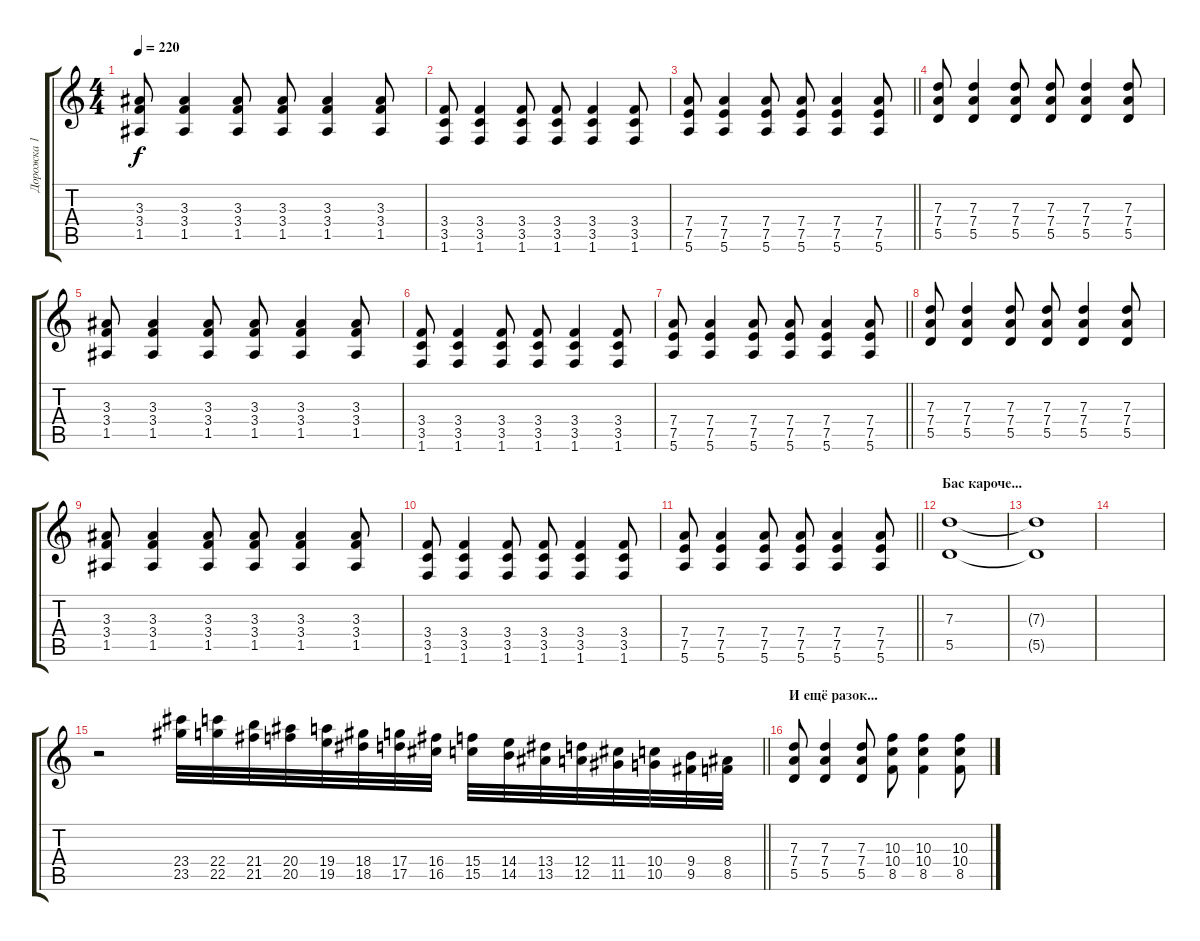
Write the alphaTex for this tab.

\track ("Дорожка 1" "Дорожка 1") {instrument overdrivenguitar}
\staff {score tabs}
\tuning (E4 B3 G3 D3 A2 E2) {hide}
\ts (4 4)
\tempo 220
\clef g2
\ks c
(3.3 3.4 1.5).8{dy f} (3.3 3.4 1.5).4 (3.3 3.4 1.5).8 (3.3 3.4 1.5).8 (3.3 3.4 1.5).4 (3.3 3.4 1.5).8 |
(3.4 3.5 1.6).8 (3.4 3.5 1.6).4 (3.4 3.5 1.6).8 (3.4 3.5 1.6).8 (3.4 3.5 1.6).4 (3.4 3.5 1.6).8 |
\barLineRight lightlight
(7.4 7.5 5.6).8 (7.4 7.5 5.6).4 (7.4 7.5 5.6).8 (7.4 7.5 5.6).8 (7.4 7.5 5.6).4 (7.4 7.5 5.6).8 |
(7.3 7.4 5.5).8 (7.3 7.4 5.5).4 (7.3 7.4 5.5).8 (7.3 7.4 5.5).8 (7.3 7.4 5.5).4 (7.3 7.4 5.5).8 |
(3.3 3.4 1.5).8 (3.3 3.4 1.5).4 (3.3 3.4 1.5).8 (3.3 3.4 1.5).8 (3.3 3.4 1.5).4 (3.3 3.4 1.5).8 |
(3.4 3.5 1.6).8 (3.4 3.5 1.6).4 (3.4 3.5 1.6).8 (3.4 3.5 1.6).8 (3.4 3.5 1.6).4 (3.4 3.5 1.6).8 |
\barLineRight lightlight
(7.4 7.5 5.6).8 (7.4 7.5 5.6).4 (7.4 7.5 5.6).8 (7.4 7.5 5.6).8 (7.4 7.5 5.6).4 (7.4 7.5 5.6).8 |
(7.3 7.4 5.5).8 (7.3 7.4 5.5).4 (7.3 7.4 5.5).8 (7.3 7.4 5.5).8 (7.3 7.4 5.5).4 (7.3 7.4 5.5).8 |
(3.3 3.4 1.5).8 (3.3 3.4 1.5).4 (3.3 3.4 1.5).8 (3.3 3.4 1.5).8 (3.3 3.4 1.5).4 (3.3 3.4 1.5).8 |
(3.4 3.5 1.6).8 (3.4 3.5 1.6).4 (3.4 3.5 1.6).8 (3.4 3.5 1.6).8 (3.4 3.5 1.6).4 (3.4 3.5 1.6).8 |
\barLineRight lightlight
(7.4 7.5 5.6).8 (7.4 7.5 5.6).4 (7.4 7.5 5.6).8 (7.4 7.5 5.6).8 (7.4 7.5 5.6).4 (7.4 7.5 5.6).8 |
\section ("" "Бас кароче...")
(7.3 5.5).1 |
(7.3{t} 5.5{t}).1 |
|
\barLineRight lightlight
r.2 (23.4 23.5).32 (22.4 22.5).32 (21.4 21.5).32 (20.4 20.5).32 (19.4 19.5).32 (18.4 18.5).32 (17.4 17.5).32 (16.4 16.5).32 (15.4 15.5).32 (14.4 14.5).32 (13.4 13.5).32 (12.4 12.5).32 (11.4 11.5).32 (10.4 10.5).32 (9.4 9.5).32 (8.4 8.5).32 |
\section ("" "И ещё разок...")
(7.3 7.4 5.5).8 (7.3 7.4 5.5).4 (7.3 7.4 5.5).8 (10.3 10.4 8.5).8 (10.3 10.4 8.5).4 (10.3 10.4 8.5).8
